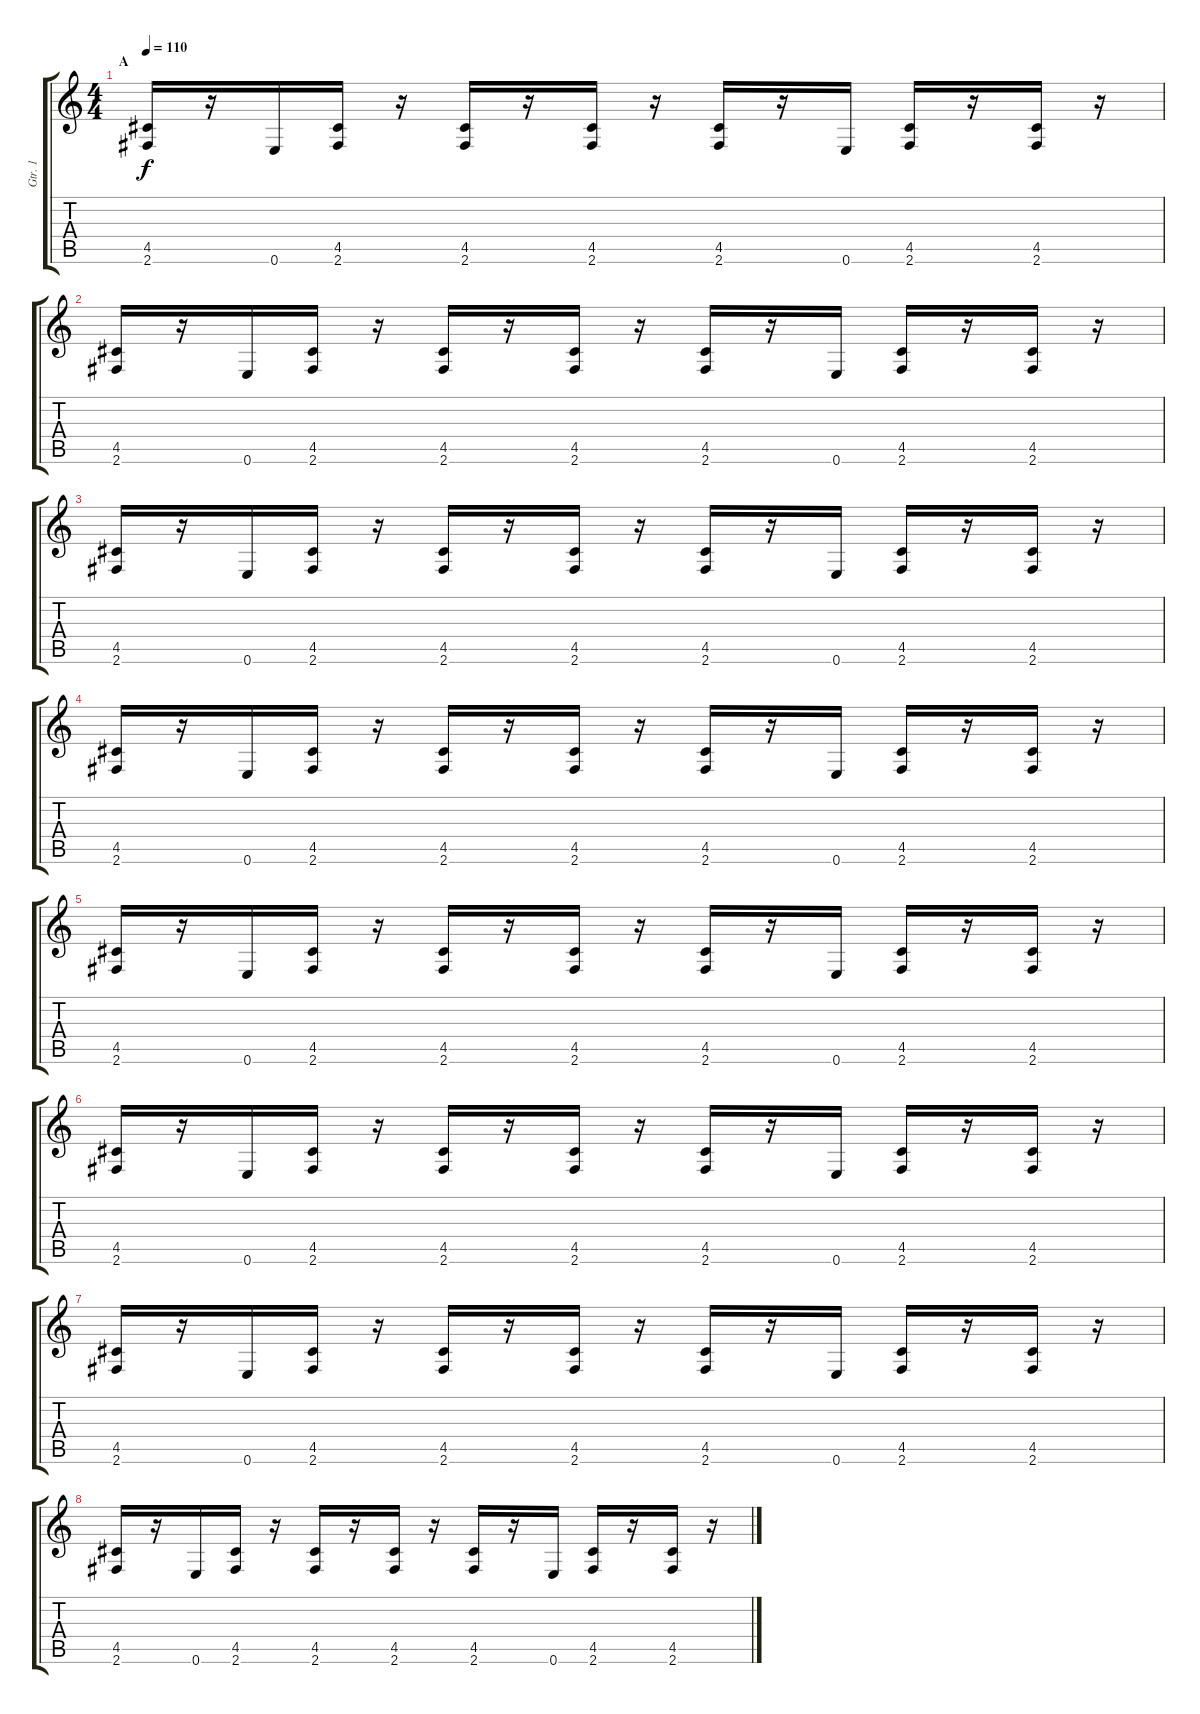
\track ("Gtr. 1" "Gtr. 1") {instrument distortionguitar}
\staff {score tabs}
\tuning (E4 B3 G3 D3 A2 E2) {hide}
\ts (4 4)
\section ("" "A")
\tempo 110
\clef g2
\ks c
(4.5 2.6).16{dy f} r.16 0.6.16 (4.5 2.6).16 r.16 (4.5 2.6).16 r.16 (4.5 2.6).16 r.16 (4.5 2.6).16 r.16 0.6.16 (4.5 2.6).16 r.16 (4.5 2.6).16 r.16 |
(4.5 2.6).16 r.16 0.6.16 (4.5 2.6).16 r.16 (4.5 2.6).16 r.16 (4.5 2.6).16 r.16 (4.5 2.6).16 r.16 0.6.16 (4.5 2.6).16 r.16 (4.5 2.6).16 r.16 |
(4.5 2.6).16 r.16 0.6.16 (4.5 2.6).16 r.16 (4.5 2.6).16 r.16 (4.5 2.6).16 r.16 (4.5 2.6).16 r.16 0.6.16 (4.5 2.6).16 r.16 (4.5 2.6).16 r.16 |
(4.5 2.6).16 r.16 0.6.16 (4.5 2.6).16 r.16 (4.5 2.6).16 r.16 (4.5 2.6).16 r.16 (4.5 2.6).16 r.16 0.6.16 (4.5 2.6).16 r.16 (4.5 2.6).16 r.16 |
(4.5 2.6).16 r.16 0.6.16 (4.5 2.6).16 r.16 (4.5 2.6).16 r.16 (4.5 2.6).16 r.16 (4.5 2.6).16 r.16 0.6.16 (4.5 2.6).16 r.16 (4.5 2.6).16 r.16 |
(4.5 2.6).16 r.16 0.6.16 (4.5 2.6).16 r.16 (4.5 2.6).16 r.16 (4.5 2.6).16 r.16 (4.5 2.6).16 r.16 0.6.16 (4.5 2.6).16 r.16 (4.5 2.6).16 r.16 |
(4.5 2.6).16 r.16 0.6.16 (4.5 2.6).16 r.16 (4.5 2.6).16 r.16 (4.5 2.6).16 r.16 (4.5 2.6).16 r.16 0.6.16 (4.5 2.6).16 r.16 (4.5 2.6).16 r.16 |
(4.5 2.6).16 r.16 0.6.16 (4.5 2.6).16 r.16 (4.5 2.6).16 r.16 (4.5 2.6).16 r.16 (4.5 2.6).16 r.16 0.6.16 (4.5 2.6).16 r.16 (4.5 2.6).16 r.16
